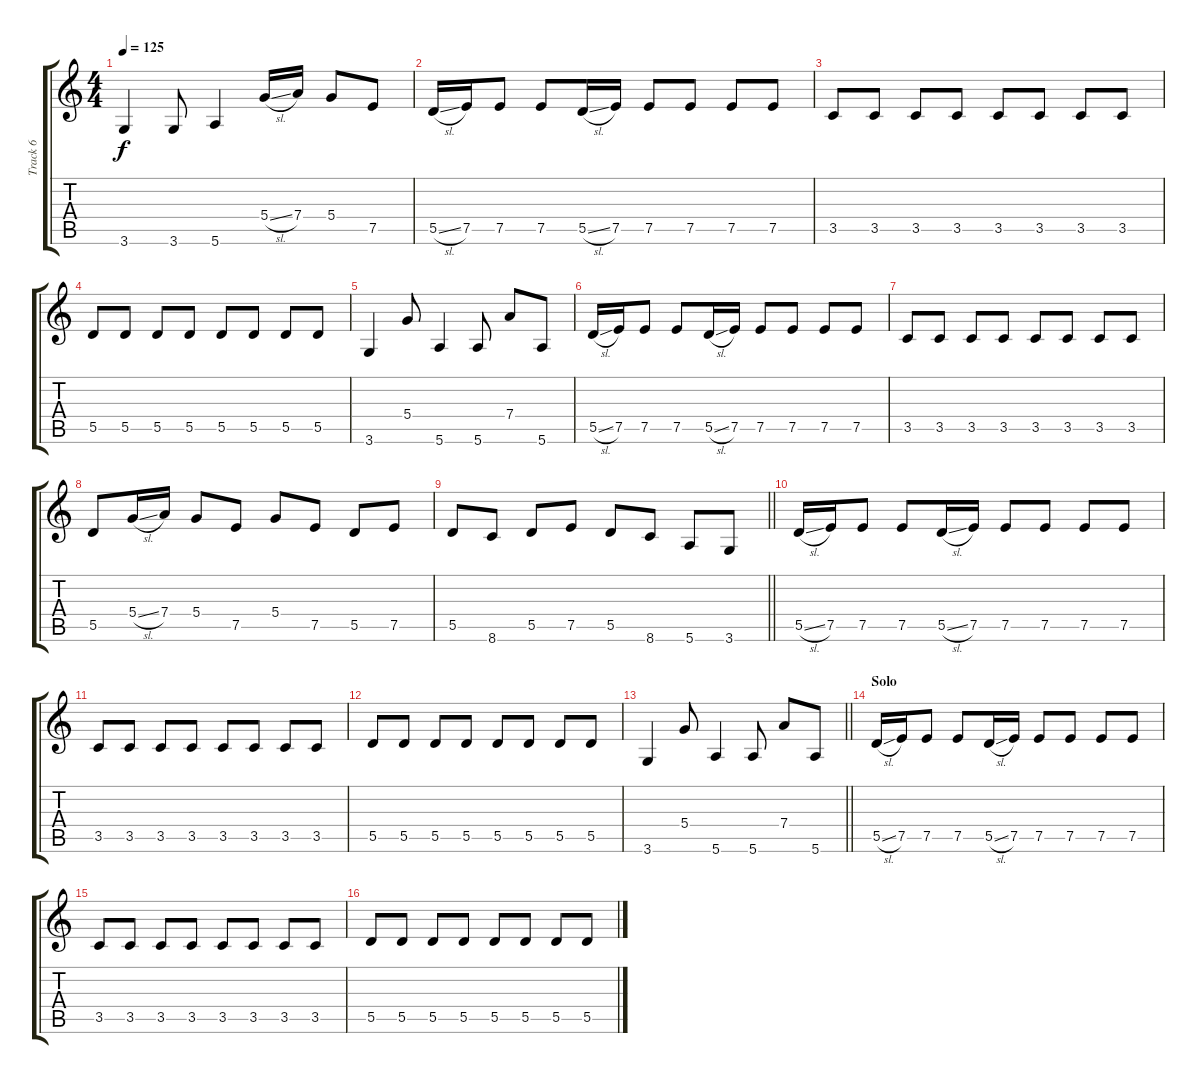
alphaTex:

\track ("Track 6" "Track 6") {instrument electricbassfinger}
\staff {score tabs}
\tuning (E4 B3 G3 D3 A2 E2) {hide}
\ts (4 4)
\tempo 125
\clef g2
\ks c
3.6.4{dy f} 3.6.8 5.6.4 5.4{sl}.16 7.4.16 5.4.8 7.5.8 |
5.5{sl}.16 7.5.16 7.5.8 7.5.8 5.5{sl}.16 7.5.16 7.5.8 7.5.8 7.5.8 7.5.8 |
3.5.8 3.5.8 3.5.8 3.5.8 3.5.8 3.5.8 3.5.8 3.5.8 |
5.5.8 5.5.8 5.5.8 5.5.8 5.5.8 5.5.8 5.5.8 5.5.8 |
3.6.4 5.4.8 5.6.4 5.6.8 7.4.8 5.6.8 |
5.5{sl}.16 7.5.16 7.5.8 7.5.8 5.5{sl}.16 7.5.16 7.5.8 7.5.8 7.5.8 7.5.8 |
3.5.8 3.5.8 3.5.8 3.5.8 3.5.8 3.5.8 3.5.8 3.5.8 |
5.5.8 5.4{sl}.16 7.4.16 5.4.8 7.5.8 5.4.8 7.5.8 5.5.8 7.5.8 |
\barLineRight lightlight
5.5.8 8.6.8 5.5.8 7.5.8 5.5.8 8.6.8 5.6.8 3.6.8 |
5.5{sl}.16 7.5.16 7.5.8 7.5.8 5.5{sl}.16 7.5.16 7.5.8 7.5.8 7.5.8 7.5.8 |
3.5.8 3.5.8 3.5.8 3.5.8 3.5.8 3.5.8 3.5.8 3.5.8 |
5.5.8 5.5.8 5.5.8 5.5.8 5.5.8 5.5.8 5.5.8 5.5.8 |
\barLineRight lightlight
3.6.4 5.4.8 5.6.4 5.6.8 7.4.8 5.6.8 |
\section ("" "Solo")
5.5{sl}.16 7.5.16 7.5.8 7.5.8 5.5{sl}.16 7.5.16 7.5.8 7.5.8 7.5.8 7.5.8 |
3.5.8 3.5.8 3.5.8 3.5.8 3.5.8 3.5.8 3.5.8 3.5.8 |
5.5.8 5.5.8 5.5.8 5.5.8 5.5.8 5.5.8 5.5.8 5.5.8
